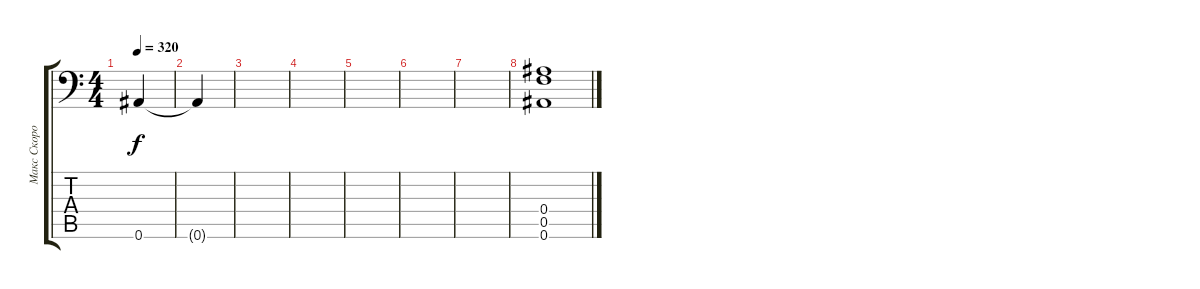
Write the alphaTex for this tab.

\track ("Макс Скоробогатов-Гитара" "Макс Скоро") {instrument distortionguitar}
\staff {score tabs}
\tuning (C4 G3 Eb3 Bb2 F2 Bb1) {hide}
\ts (4 4)
\tempo 320
\clef f4
\ks c
0.6{t}.4{dy f} |
0.6{t}.4 |
|
|
|
|
|
(0.4 0.5 0.6).1
